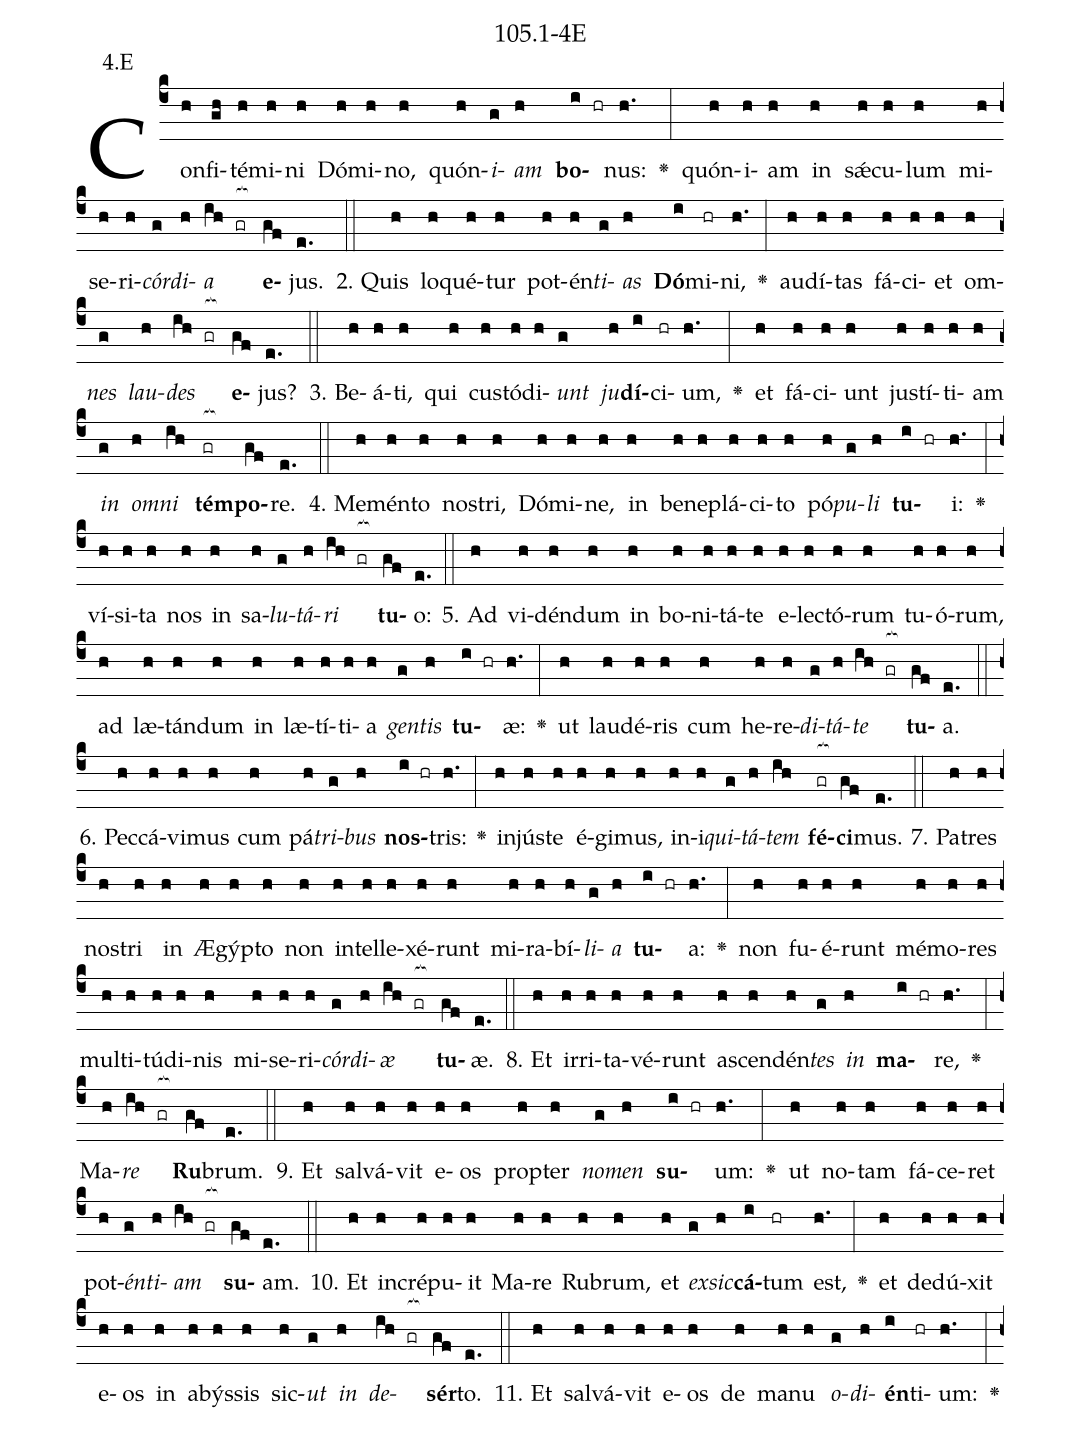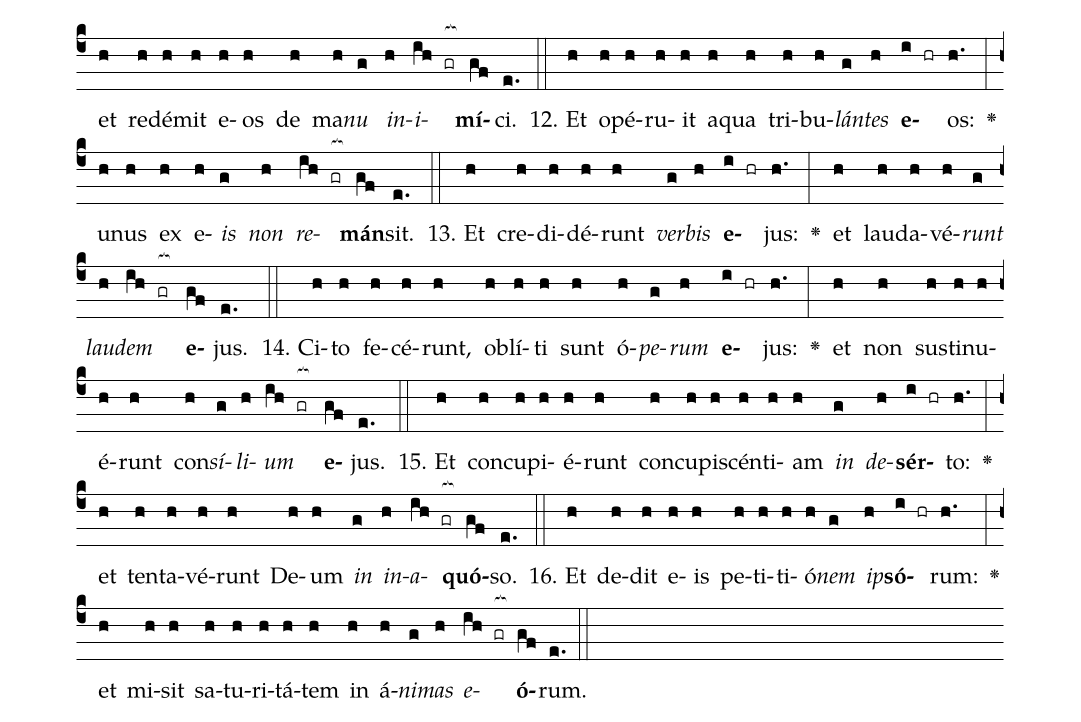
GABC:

name: 105.1-4E;
annotation: 4.E;
%%
(c4)Con(h)fi(gh)té(h)mi(h)ni(h) Dó(h)mi(h)no,(h) quón(h)<i>i</i>(g)<i>am</i>(h) <b>bo</b>(i hr)nus:(h.) <v>\greheightstar</v>(:) quón(h)i(h)am(h) in(h) sǽ(h)cu(h)lum(h) mi(h)se(h)ri(h)<i>cór</i>(g)<i>di</i>(h)<i>a</i>(ih gr[ocb:1{]) <b>e</b>(gf[ocb:0}])jus.(e.) (::)
2. Quis(h) lo(h)qué(h)tur(h) pot(h)én(h)<i>ti</i>(g)<i>as</i>(h) <b>Dó</b>(i)mi(hr)ni,(h.) <v>\greheightstar</v>(:) au(h)dí(h)tas(h) fá(h)ci(h)et(h) om(h)<i>nes</i>(g) <i>lau</i>(h)<i>des</i>(ih gr[ocb:1{]) <b>e</b>(gf[ocb:0}])jus?(e.) (::)
3. Be(h)á(h)ti,(h) qui(h) cus(h)tó(h)di(h)<i>unt</i>(g) <i>ju</i>(h)<b>dí</b>(i)ci(hr)um,(h.) <v>\greheightstar</v>(:) et(h) fá(h)ci(h)unt(h) jus(h)tí(h)ti(h)am(h) <i>in</i>(g) <i>om</i>(h)<i>ni</i>(ih) <b>tém</b>(gr[ocb:1{])<b>po</b>(gf[ocb:0}])re.(e.) (::)
4. Me(h)mén(h)to(h) nos(h)tri,(h) Dó(h)mi(h)ne,(h) in(h) be(h)ne(h)plá(h)ci(h)to(h) pó(h)<i>pu</i>(g)<i>li</i>(h) <b>tu</b>(i hr)i:(h.) <v>\greheightstar</v>(:) ví(h)si(h)ta(h) nos(h) in(h) sa(h)<i>lu</i>(g)<i>tá</i>(h)<i>ri</i>(ih gr[ocb:1{]) <b>tu</b>(gf[ocb:0}])o:(e.) (::)
5. Ad(h) vi(h)dén(h)dum(h) in(h) bo(h)ni(h)tá(h)te(h) e(h)lec(h)tó(h)rum(h) tu(h)ó(h)rum,(h) ad(h) læ(h)tán(h)dum(h) in(h) læ(h)tí(h)ti(h)a(h) <i>gen</i>(g)<i>tis</i>(h) <b>tu</b>(i hr)æ:(h.) <v>\greheightstar</v>(:) ut(h) lau(h)dé(h)ris(h) cum(h) he(h)re(h)<i>di</i>(g)<i>tá</i>(h)<i>te</i>(ih gr[ocb:1{]) <b>tu</b>(gf[ocb:0}])a.(e.) (::)
6. Pec(h)cá(h)vi(h)mus(h) cum(h) pá(h)<i>tri</i>(g)<i>bus</i>(h) <b>nos</b>(i hr)tris:(h.) <v>\greheightstar</v>(:) in(h)jús(h)te(h) é(h)gi(h)mus,(h) in(h)i(h)<i>qui</i>(g)<i>tá</i>(h)<i>tem</i>(ih) <b>fé</b>(gr[ocb:1{])<b>ci</b>(gf[ocb:0}])mus.(e.) (::)
7. Pa(h)tres(h) nos(h)tri(h) in(h) Æ(h)gýp(h)to(h) non(h) in(h)tel(h)le(h)xé(h)runt(h) mi(h)ra(h)bí(h)<i>li</i>(g)<i>a</i>(h) <b>tu</b>(i hr)a:(h.) <v>\greheightstar</v>(:) non(h) fu(h)é(h)runt(h) mé(h)mo(h)res(h) mul(h)ti(h)tú(h)di(h)nis(h) mi(h)se(h)ri(h)<i>cór</i>(g)<i>di</i>(h)<i>æ</i>(ih gr[ocb:1{]) <b>tu</b>(gf[ocb:0}])æ.(e.) (::)
8. Et(h) ir(h)ri(h)ta(h)vé(h)runt(h) a(h)scen(h)dén(h)<i>tes</i>(g) <i>in</i>(h) <b>ma</b>(i hr)re,(h.) <v>\greheightstar</v>(:) Ma(h)<i>re</i>(ih gr[ocb:1{]) <b>Ru</b>(gf[ocb:0}])brum.(e.) (::)
9. Et(h) sal(h)vá(h)vit(h) e(h)os(h) prop(h)ter(h) <i>no</i>(g)<i>men</i>(h) <b>su</b>(i hr)um:(h.) <v>\greheightstar</v>(:) ut(h) no(h)tam(h) fá(h)ce(h)ret(h) pot(h)<i>én</i>(g)<i>ti</i>(h)<i>am</i>(ih gr[ocb:1{]) <b>su</b>(gf[ocb:0}])am.(e.) (::)
10. Et(h) in(h)cré(h)pu(h)it(h) Ma(h)re(h) Ru(h)brum,(h) et(h) <i>ex</i>(g)<i>sic</i>(h)<b>cá</b>(i)tum(hr) est,(h.) <v>\greheightstar</v>(:) et(h) de(h)dú(h)xit(h) e(h)os(h) in(h) a(h)býs(h)sis(h) sic(h)<i>ut</i>(g) <i>in</i>(h) <i>de</i>(ih gr[ocb:1{])<b>sér</b>(gf[ocb:0}])to.(e.) (::)
11. Et(h) sal(h)vá(h)vit(h) e(h)os(h) de(h) ma(h)nu(h) <i>o</i>(g)<i>di</i>(h)<b>én</b>(i)ti(hr)um:(h.) <v>\greheightstar</v>(:) et(h) red(h)é(h)mit(h) e(h)os(h) de(h) ma(h)<i>nu</i>(g) <i>in</i>(h)<i>i</i>(ih gr[ocb:1{])<b>mí</b>(gf[ocb:0}])ci.(e.) (::)
12. Et(h) o(h)pé(h)ru(h)it(h) a(h)qua(h) tri(h)bu(h)<i>lán</i>(g)<i>tes</i>(h) <b>e</b>(i hr)os:(h.) <v>\greheightstar</v>(:) u(h)nus(h) ex(h) e(h)<i>is</i>(g) <i>non</i>(h) <i>re</i>(ih gr[ocb:1{])<b>mán</b>(gf[ocb:0}])sit.(e.) (::)
13. Et(h) cre(h)di(h)dé(h)runt(h) <i>ver</i>(g)<i>bis</i>(h) <b>e</b>(i hr)jus:(h.) <v>\greheightstar</v>(:) et(h) lau(h)da(h)vé(h)<i>runt</i>(g) <i>lau</i>(h)<i>dem</i>(ih gr[ocb:1{]) <b>e</b>(gf[ocb:0}])jus.(e.) (::)
14. Ci(h)to(h) fe(h)cé(h)runt,(h) ob(h)lí(h)ti(h) sunt(h) ó(h)<i>pe</i>(g)<i>rum</i>(h) <b>e</b>(i hr)jus:(h.) <v>\greheightstar</v>(:) et(h) non(h) sus(h)ti(h)nu(h)é(h)runt(h) con(h)<i>sí</i>(g)<i>li</i>(h)<i>um</i>(ih gr[ocb:1{]) <b>e</b>(gf[ocb:0}])jus.(e.) (::)
15. Et(h) con(h)cu(h)pi(h)é(h)runt(h) con(h)cu(h)pi(h)scén(h)ti(h)am(h) <i>in</i>(g) <i>de</i>(h)<b>sér</b>(i hr)to:(h.) <v>\greheightstar</v>(:) et(h) ten(h)ta(h)vé(h)runt(h) De(h)um(h) <i>in</i>(g) <i>in</i>(h)<i>a</i>(ih gr[ocb:1{])<b>quó</b>(gf[ocb:0}])so.(e.) (::)
16. Et(h) de(h)dit(h) e(h)is(h) pe(h)ti(h)ti(h)ó(h)<i>nem</i>(g) <i>ip</i>(h)<b>só</b>(i hr)rum:(h.) <v>\greheightstar</v>(:) et(h) mi(h)sit(h) sa(h)tu(h)ri(h)tá(h)tem(h) in(h) á(h)<i>ni</i>(g)<i>mas</i>(h) <i>e</i>(ih gr[ocb:1{])<b>ó</b>(gf[ocb:0}])rum.(e.) (::)
